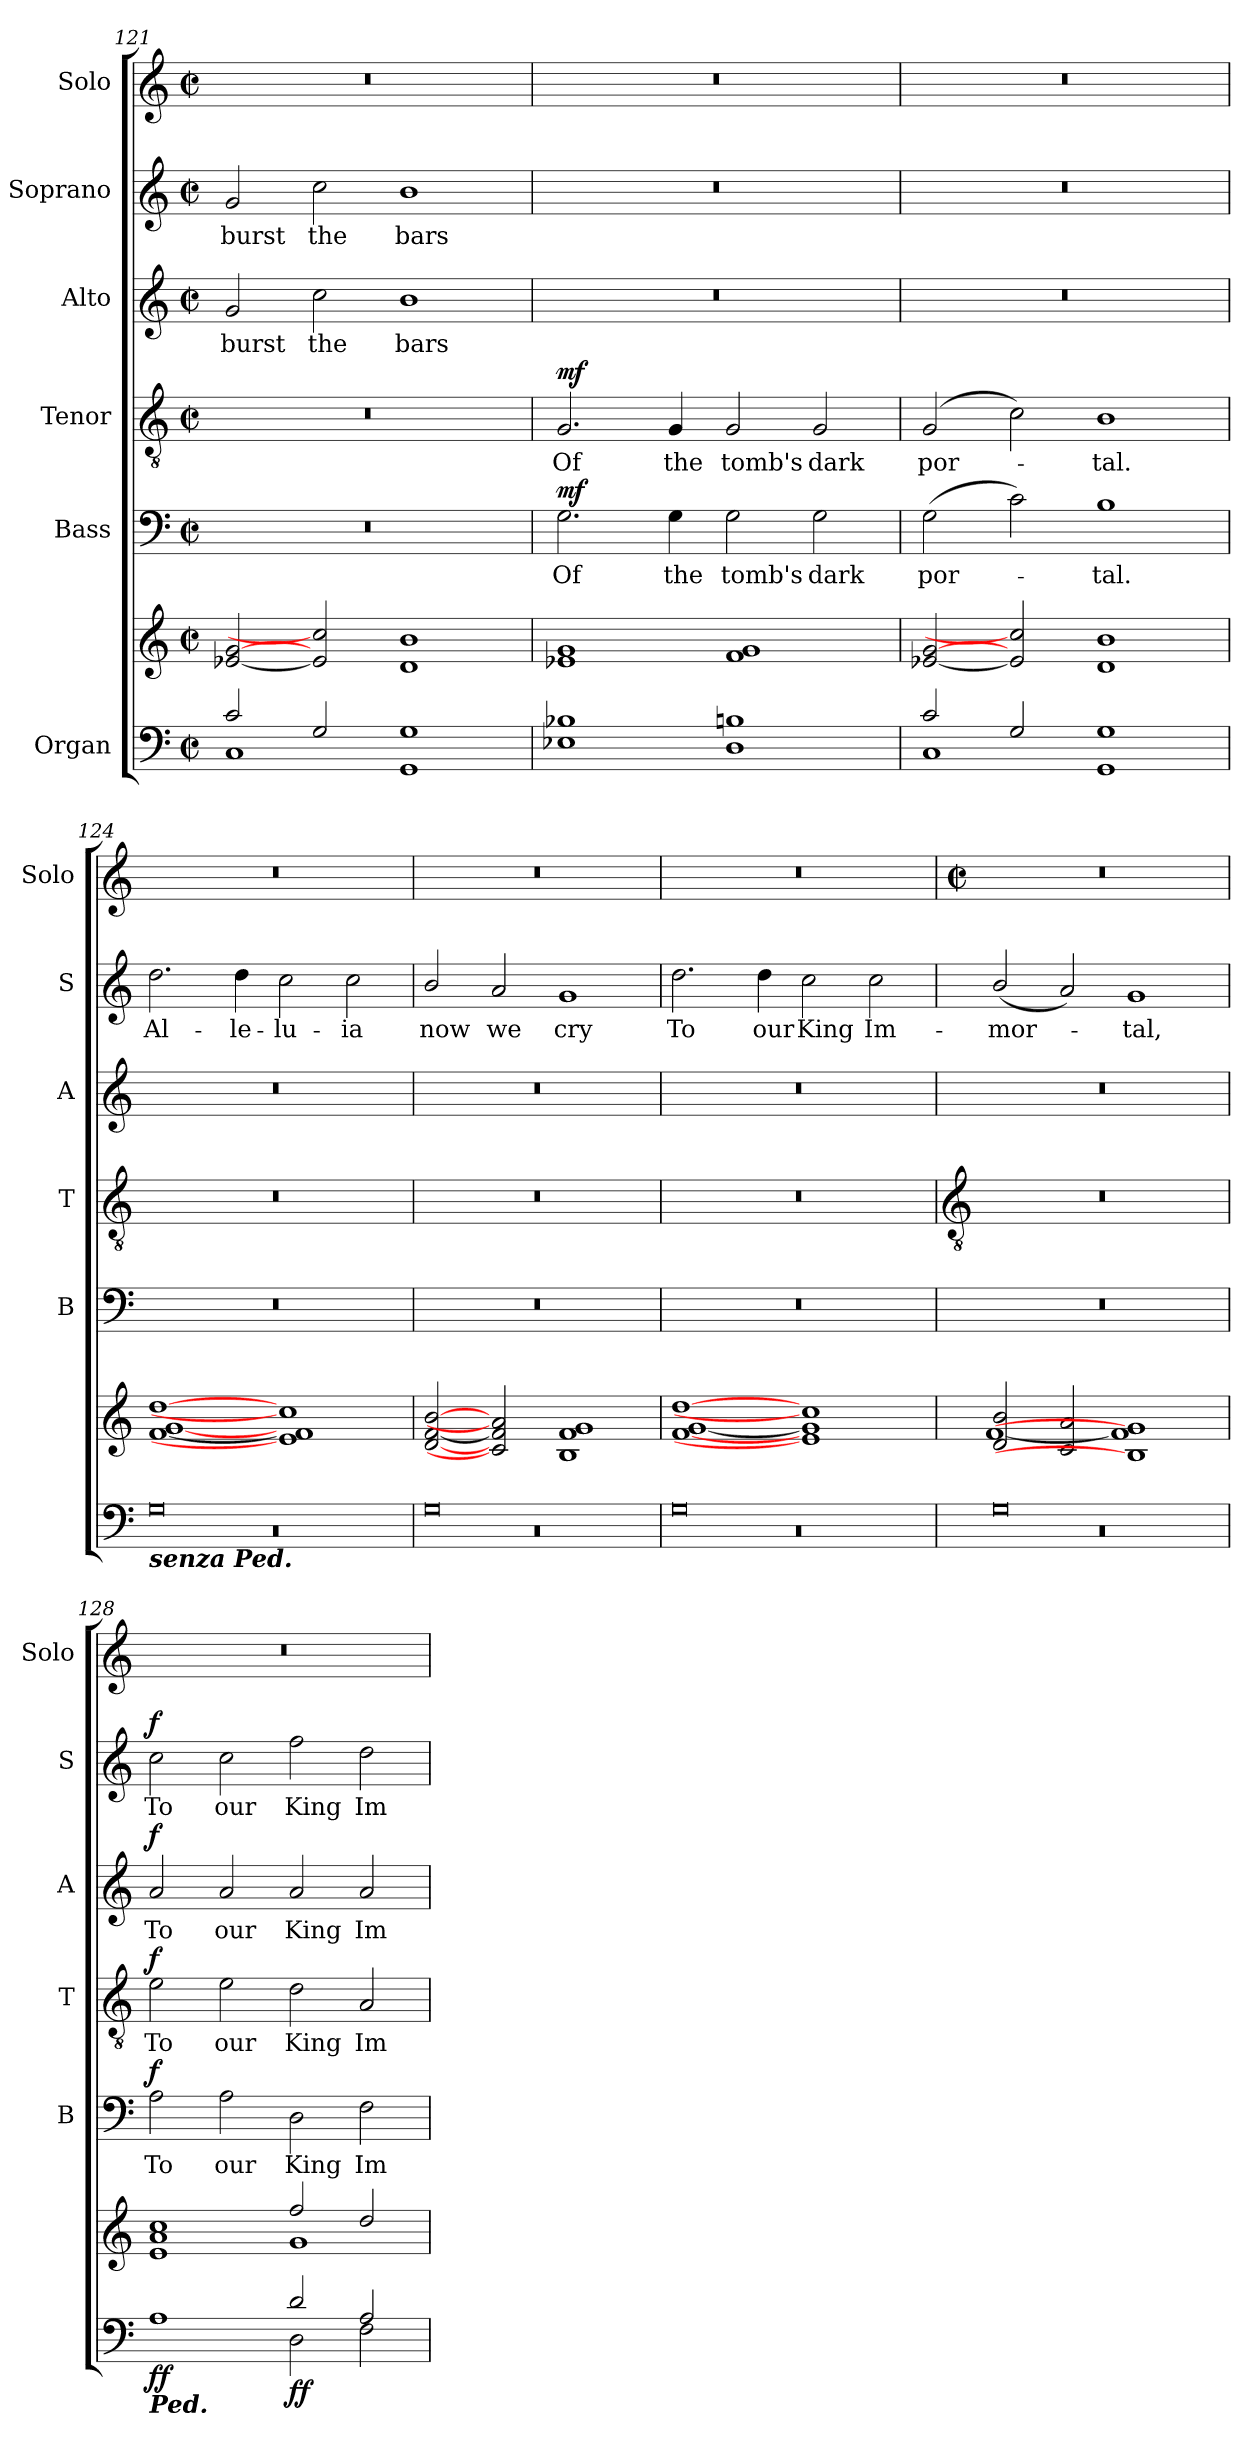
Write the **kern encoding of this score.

**kern	**kern	**dynam	**kern	**text	**dynam	**kern	**text	**dynam	**kern	**text	**dynam	**kern	**text	**dynam	**kern
*part6	*part6	*part6	*part5	*part5	*part5	*part4	*part4	*part4	*part3	*part3	*part3	*part2	*part2	*part2	*part1
*staff7	*staff6	*staff6/7	*staff5	*staff5	*staff5	*staff4	*staff4	*staff4	*staff3	*staff3	*staff3	*staff2	*staff2	*staff2	*staff1
*I"Organ	*	*	*I"Bass	*	*	*I"Tenor	*	*	*I"Alto	*	*	*I"Soprano	*	*	*I"Solo
*	*	*	*I'B	*	*	*I'T	*	*	*I'A	*	*	*I'S	*	*	*I'Solo
!!LO:LB:g=z
*clefF4	*clefG2	*	*clefF4	*	*	*clefGv2	*	*	*clefG2	*	*	*clefG2	*	*	*clefG2
*k[]	*k[]	*	*k[]	*	*	*k[]	*	*	*k[]	*	*	*k[]	*	*	*k[]
*C:	*C:	*	*C:	*	*	*C:	*	*	*C:	*	*	*C:	*	*	*C:
*M4/2	*M4/2	*	*M4/2	*	*	*M4/2	*	*	*M4/2	*	*	*M4/2	*	*	*M4/2
*met(c|)	*met(c|)	*	*met(c|)	*	*	*met(c|)	*	*	*met(c|)	*	*	*met(c|)	*	*	*met(c|)
=121	=121	=121	=121	=121	=121	=121	=121	=121	=121	=121	=121	=121	=121	=121	=121
*^	*	*	*	*	*	*	*	*	*	*	*	*	*	*	*
!	!	!	!	!	!	!	!	!	!	!	!LO:LY:b	!	!	!LO:LY:b	!	!
2c/	1C	[2e-X [2g	.	0r	.	.	0r	.	.	2g	burst	.	2g	burst	.	0r
!	!	!	!	!	!	!	!	!	!	!	!LO:LY:b	!	!	!LO:LY:b	!	!
2G/	.	2e-] 2cc]	.	.	.	.	.	.	.	2cc	the	.	2cc	the	.	.
!	!	!	!	!	!	!	!	!	!	!	!LO:LY:b	!	!	!LO:LY:b	!	!
1G/	1GG	1d 1b	.	.	.	.	.	.	.	1b	bars	.	1b	bars	.	.
=122	=122	=122	=122	=122	=122	=122	=122	=122	=122	=122	=122	=122	=122	=122	=122	=122
!	!	!	!	!	!LO:LY:b	!LO:DY:b	!	!LO:LY:b	!LO:DY:b	!	!	!	!	!	!	!
1ryy	1E-X 1B-X	1e-X 1g	.	2.G	Of	mf	2.G	Of	mf	0r	.	.	0r	.	.	0r
!	!	!	!	!	!LO:LY:b	!	!	!LO:LY:b	!	!	!	!	!	!	!	!
.	.	.	.	4G	the	.	4G	the	.	.	.	.	.	.	.	.
!	!	!	!	!	!LO:LY:b	!	!	!LO:LY:b	!	!	!	!	!	!	!	!
1B/	1D	1f 1g	.	2G	tomb's	.	2G	tomb's	.	.	.	.	.	.	.	.
!	!	!	!	!	!LO:LY:b	!	!	!LO:LY:b	!	!	!	!	!	!	!	!
.	.	.	.	2G	dark	.	2G	dark	.	.	.	.	.	.	.	.
=123	=123	=123	=123	=123	=123	=123	=123	=123	=123	=123	=123	=123	=123	=123	=123	=123
!	!	!	!	!	!LO:LY:b	!	!	!LO:LY:b	!	!	!	!	!	!	!	!
2c/	1C	[2e-X [2g	.	(>2G	por-	.	(<2G	por-	.	0r	.	.	0r	.	.	0r
2G/	.	2e-] 2cc]	.	2c)	.	.	2c)	.	.	.	.	.	.	.	.	.
!	!	!	!	!	!LO:LY:b	!	!	!LO:LY:b	!	!	!	!	!	!	!	!
1G/	1GG	1d 1b	.	1B	tal.	.	1B	tal.	.	.	.	.	.	.	.	.
=124	=124	=124	=124	=124	=124	=124	=124	=124	=124	=124	=124	=124	=124	=124	=124	=124
!LO:TX:b:Bi:t=senza Ped.	!	!	!	!	!	!	!	!	!	!	!	!	!	!	!	!
!	!	!	!	!	!	!	!	!	!	!	!	!	!	!LO:LY:b	!	!
0G/	0r	[1f [1g [1dd	.	0r	.	.	0r	.	.	0r	.	.	2.dd	Al-	.	0r
!	!	!	!	!	!	!	!	!	!	!	!	!	!	!LO:LY:b	!	!
.	.	.	.	.	.	.	.	.	.	.	.	.	4dd	-le-	.	.
!	!	!	!	!	!	!	!	!	!	!	!	!	!	!LO:LY:b	!	!
.	.	1en] 1f] 1cc]	.	.	.	.	.	.	.	.	.	.	2cc	-lu-	.	.
!	!	!	!	!	!	!	!	!	!	!	!	!	!	!LO:LY:b	!	!
.	.	.	.	.	.	.	.	.	.	.	.	.	2cc	-ia	.	.
=125	=125	=125	=125	=125	=125	=125	=125	=125	=125	=125	=125	=125	=125	=125	=125	=125
!	!	!	!	!	!	!	!	!	!	!	!	!	!	!LO:LY:b	!	!
0G/	0r	[2d [2f [2b	.	0r	.	.	0r	.	.	0r	.	.	2b/	now	.	0r
!	!	!	!	!	!	!	!	!	!	!	!	!	!	!LO:LY:b	!	!
.	.	2c] 2f] 2a]	.	.	.	.	.	.	.	.	.	.	2a	we	.	.
!	!	!	!	!	!	!	!	!	!	!	!	!	!	!LO:LY:b	!	!
.	.	1B 1f 1g	.	.	.	.	.	.	.	.	.	.	1g	cry	.	.
=126	=126	=126	=126	=126	=126	=126	=126	=126	=126	=126	=126	=126	=126	=126	=126	=126
!	!	!	!	!	!	!	!	!	!	!	!	!	!	!LO:LY:b	!	!
0G/	0r	[1f [1g [1dd	.	0r	.	.	0r	.	.	0r	.	.	2.dd	To	.	0r
!	!	!	!	!	!	!	!	!	!	!	!	!	!	!LO:LY:b	!	!
.	.	.	.	.	.	.	.	.	.	.	.	.	4dd	our	.	.
!	!	!	!	!	!	!	!	!	!	!	!	!	!	!LO:LY:b	!	!
.	.	1e] 1g] 1cc]	.	.	.	.	.	.	.	.	.	.	2cc	King	.	.
!	!	!	!	!	!	!	!	!	!	!	!	!	!	!LO:LY:b	!	!
.	.	.	.	.	.	.	.	.	.	.	.	.	2cc	Im-	.	.
!!LO:LB:g=z
=127	=127	=127	=127	=127	=127	=127	=127	=127	=127	=127	=127	=127	=127	=127	=127	=127
*	*	*	*	*	*	*	*clefGv2	*	*	*	*	*	*	*	*	*
*	*	*	*	*	*	*	*	*	*	*	*	*	*	*	*	*M4/2
*	*	*	*	*	*	*	*	*	*	*	*	*	*	*	*	*met(c|)
*	*	*^	*	*	*	*	*	*	*	*	*	*	*	*	*	*
!	!	!	!	!	!	!	!	!	!	!	!	!	!	!	!LO:LY:b	!	!
0G/	0r	2d/ 2b/	[1f\	.	0r	.	.	0r	.	.	0r	.	.	(<2b/	-mor-	.	0r
.	.	2c 2a	.	.	.	.	.	.	.	.	.	.	.	2a)	.	.	.
!	!	!	!	!	!	!	!	!	!	!	!	!	!	!	!LO:LY:b	!	!
.	.	1ryy	1B\] 1f\] 1g\]	.	.	.	.	.	.	.	.	.	.	1g	tal,	.	.
=128	=128	=128	=128	=128	=128	=128	=128	=128	=128	=128	=128	=128	=128	=128	=128	=128	=128
!LO:TX:b:Bi:t=Ped.	!	!	!	!	!	!	!	!	!	!	!	!	!	!	!	!	!
!	!	!	!	!LO:DY:b=2	!	!LO:LY:b	!	!	!LO:LY:b	!	!	!LO:LY:b	!	!	!LO:LY:b	!	!
!	!	!	!	!LO:DY:n=1:b	!	!	!LO:DY:b	!	!	!LO:DY:b	!	!	!LO:DY:b	!	!	!LO:DY:b	!
1ryy	1A	1e 1a 1cc	1ryy	f f	2A	To	f	2e	To	f	2a	To	f	2cc	To	f	0r
!	!	!	!	!	!	!LO:LY:b	!	!	!LO:LY:b	!	!	!LO:LY:b	!	!	!LO:LY:b	!	!
.	.	.	.	.	2A	our	.	2e	our	.	2a	our	.	2cc	our	.	.
!	!	!	!	!LO:DY:n=2:b=2	!	!LO:LY:b	!	!	!LO:LY:b	!	!	!LO:LY:b	!	!	!LO:LY:b	!	!
!	!	!	!	!LO:DY:n=3:b	!	!	!	!	!	!	!	!	!	!	!	!	!
2d/	2D	2ff/	1g\	f f	2D	King	.	2d	King	.	2a	King	.	2ff	King	.	.
!	!	!	!	!	!	!LO:LY:b	!	!	!LO:LY:b	!	!	!LO:LY:b	!	!	!LO:LY:b	!	!
2A/	2F	2dd/	.	.	2F	Im-	.	2A	Im-	.	2a	Im-	.	2dd	Im-	.	.
*v	*v	*	*	*	*	*	*	*	*	*	*	*	*	*	*	*	*
*	*v	*v	*	*	*	*	*	*	*	*	*	*	*	*	*	*
=	=	=	=	=	=	=	=	=	=	=	=	=	=	=	=
*-	*-	*-	*-	*-	*-	*-	*-	*-	*-	*-	*-	*-	*-	*-	*-
